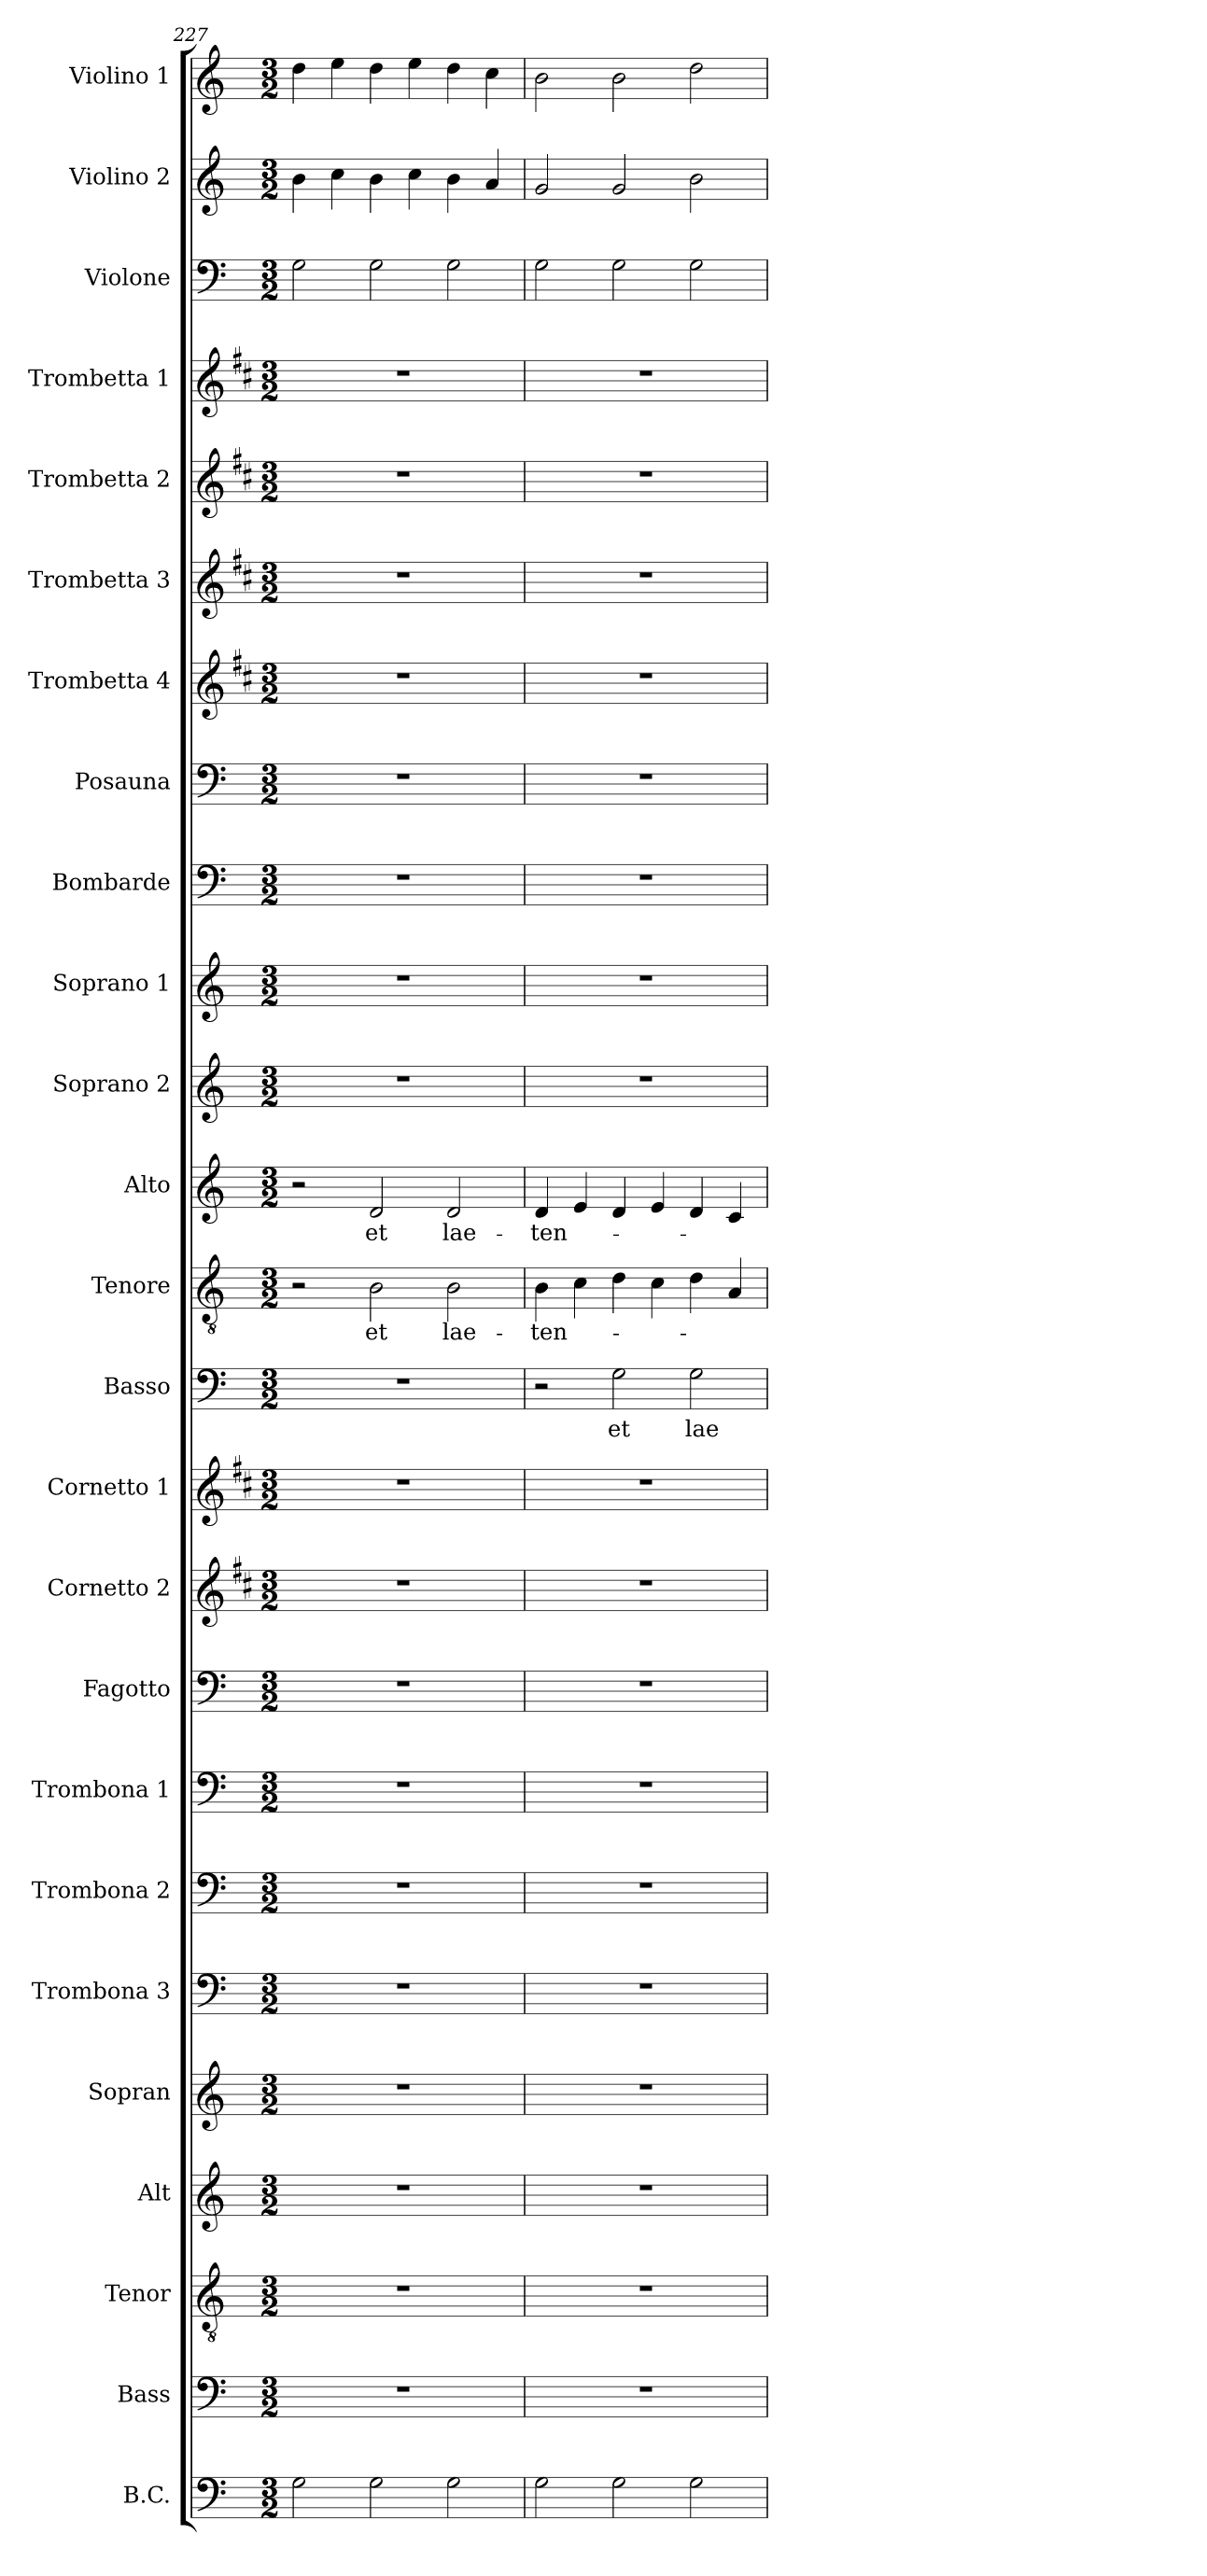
**kern	**kern	**kern	**kern	**kern	**kern	**kern	**kern	**kern	**kern	**kern	**kern	**text	**kern	**text	**kern	**text	**kern	**kern	**kern	**kern	**kern	**kern	**kern	**kern	**kern	**kern	**kern
*part25	*part24	*part23	*part22	*part21	*part20	*part19	*part18	*part17	*part16	*part15	*part14	*part14	*part13	*part13	*part12	*part12	*part11	*part10	*part9	*part8	*part7	*part6	*part5	*part4	*part3	*part2	*part1
*staff25	*staff24	*staff23	*staff22	*staff21	*staff20	*staff19	*staff18	*staff17	*staff16	*staff15	*staff14	*staff14	*staff13	*staff13	*staff12	*staff12	*staff11	*staff10	*staff9	*staff8	*staff7	*staff6	*staff5	*staff4	*staff3	*staff2	*staff1
*I"B.C.	*I"Bass	*I"Tenor	*I"Alt	*I"Sopran	*I"Trombona 3	*I"Trombona 2	*I"Trombona 1	*I"Fagotto	*I"Cornetto 2	*I"Cornetto 1	*I"Basso	*	*I"Tenore	*	*I"Alto	*	*I"Soprano 2	*I"Soprano 1	*I"Bombarde	*I"Posauna	*I"Trombetta 4	*I"Trombetta 3	*I"Trombetta 2	*I"Trombetta 1	*I"Violone	*I"Violino 2	*I"Violino 1
*I'B.C.	*I'B.	*I'T.	*I'A.	*I'S.	*I'Tbn. 2	*I'Tbn. 2	*I'Tbn. 1	*I'Fag.	*I'Cor. 2	*I'Cor. 1	*I'B.	*	*I'T.	*	*I'A.	*	*I'S.	*I'S.	*	*	*	*	*	*	*	*I'Vl. 2	*I'Vl. 1
!!LO:PB:g=z
*clefF4	*clefF4	*clefGv2	*clefG2	*clefG2	*clefF4	*clefF4	*clefF4	*clefF4	*clefG2	*clefG2	*clefF4	*	*clefGv2	*	*clefG2	*	*clefG2	*clefG2	*clefF4	*clefF4	*clefG2	*clefG2	*clefG2	*clefG2	*clefF4	*clefG2	*clefG2
*	*	*ITrd7c12	*	*	*	*	*	*	*ITrd1c2	*ITrd1c2	*	*	*ITrd7c12	*	*	*	*	*	*	*	*ITrd1c2	*ITrd1c2	*ITrd1c2	*ITrd1c2	*	*	*
*k[]	*k[]	*k[]	*k[]	*k[]	*k[]	*k[]	*k[]	*k[]	*k[]	*k[]	*k[]	*	*k[]	*	*k[]	*	*k[]	*k[]	*k[]	*k[]	*k[]	*k[]	*k[]	*k[]	*k[]	*k[]	*k[]
*C:	*C:	*C:	*C:	*C:	*C:	*C:	*C:	*C:	*C:	*C:	*C:	*	*C:	*	*C:	*	*C:	*C:	*C:	*C:	*C:	*C:	*C:	*C:	*C:	*C:	*C:
*M3/2	*M3/2	*M3/2	*M3/2	*M3/2	*M3/2	*M3/2	*M3/2	*M3/2	*M3/2	*M3/2	*M3/2	*	*M3/2	*	*M3/2	*	*M3/2	*M3/2	*M3/2	*M3/2	*M3/2	*M3/2	*M3/2	*M3/2	*M3/2	*M3/2	*M3/2
=227	=227	=227	=227	=227	=227	=227	=227	=227	=227	=227	=227	=227	=227	=227	=227	=227	=227	=227	=227	=227	=227	=227	=227	=227	=227	=227	=227
!	!LO:N:vis=1	!LO:N:vis=1	!LO:N:vis=1	!LO:N:vis=1	!LO:N:vis=1	!LO:N:vis=1	!LO:N:vis=1	!LO:N:vis=1	!LO:N:vis=1	!LO:N:vis=1	!LO:N:vis=1	!	!	!	!	!	!LO:N:vis=1	!LO:N:vis=1	!LO:N:vis=1	!LO:N:vis=1	!LO:N:vis=1	!LO:N:vis=1	!LO:N:vis=1	!LO:N:vis=1	!	!	!
2Gi\	1.r	1.r	1.r	1.r	1.r	1.r	1.r	1.r	1.r	1.r	1.r	.	2r	.	2r	.	1.r	1.r	1.r	1.r	1.r	1.r	1.r	1.r	2Gi\	4bi\	4ddi\
.	.	.	.	.	.	.	.	.	.	.	.	.	.	.	.	.	.	.	.	.	.	.	.	.	.	4cci\	4eei\
!	!	!	!	!	!	!	!	!	!	!	!	!	!	!LO:LY:b:color=#000000	!	!	!	!	!	!	!	!	!	!	!	!	!
!	!	!	!	!	!	!	!	!	!	!	!	!	!	!	!	!LO:LY:b:color=#000000	!	!	!	!	!	!	!	!	!	!	!
2Gi\	.	.	.	.	.	.	.	.	.	.	.	.	2BBi\	et	2di/	et	.	.	.	.	.	.	.	.	2Gi\	4bi\	4ddi\
.	.	.	.	.	.	.	.	.	.	.	.	.	.	.	.	.	.	.	.	.	.	.	.	.	.	4cci\	4eei\
!	!	!	!	!	!	!	!	!	!	!	!	!	!	!LO:LY:b:color=#000000	!	!	!	!	!	!	!	!	!	!	!	!	!
!	!	!	!	!	!	!	!	!	!	!	!	!	!	!	!	!LO:LY:b:color=#000000	!	!	!	!	!	!	!	!	!	!	!
2Gi\	.	.	.	.	.	.	.	.	.	.	.	.	2BBi\	lae-	2di/	lae-	.	.	.	.	.	.	.	.	2Gi\	4bi\	4ddi\
.	.	.	.	.	.	.	.	.	.	.	.	.	.	.	.	.	.	.	.	.	.	.	.	.	.	4ai/	4cci\
=228	=228	=228	=228	=228	=228	=228	=228	=228	=228	=228	=228	=228	=228	=228	=228	=228	=228	=228	=228	=228	=228	=228	=228	=228	=228	=228	=228
!	!LO:N:vis=1	!LO:N:vis=1	!LO:N:vis=1	!LO:N:vis=1	!LO:N:vis=1	!LO:N:vis=1	!LO:N:vis=1	!LO:N:vis=1	!LO:N:vis=1	!LO:N:vis=1	!	!	!	!	!	!	!	!	!	!	!	!	!	!	!	!	!
!	!	!	!	!	!	!	!	!	!	!	!	!	!	!LO:LY:b:color=#000000	!	!	!	!	!	!	!	!	!	!	!	!	!
!	!	!	!	!	!	!	!	!	!	!	!	!	!	!	!	!LO:LY:b:color=#000000	!LO:N:vis=1	!LO:N:vis=1	!LO:N:vis=1	!LO:N:vis=1	!LO:N:vis=1	!LO:N:vis=1	!LO:N:vis=1	!LO:N:vis=1	!	!	!
2Gi\	1.r	1.r	1.r	1.r	1.r	1.r	1.r	1.r	1.r	1.r	2r	.	4BBi\	-ten-	4di/	-ten-	1.r	1.r	1.r	1.r	1.r	1.r	1.r	1.r	2Gi\	2gi/	2bi\
.	.	.	.	.	.	.	.	.	.	.	.	.	4Ci\	.	4ei/	.	.	.	.	.	.	.	.	.	.	.	.
!	!	!	!	!	!	!	!	!	!	!	!	!LO:LY:b:color=#000000	!	!	!	!	!	!	!	!	!	!	!	!	!	!	!
2Gi\	.	.	.	.	.	.	.	.	.	.	2Gi\	et	4Di\	.	4di/	.	.	.	.	.	.	.	.	.	2Gi\	2gi/	2bi\
.	.	.	.	.	.	.	.	.	.	.	.	.	4Ci\	.	4ei/	.	.	.	.	.	.	.	.	.	.	.	.
!	!	!	!	!	!	!	!	!	!	!	!	!LO:LY:b:color=#000000	!	!	!	!	!	!	!	!	!	!	!	!	!	!	!
2Gi\	.	.	.	.	.	.	.	.	.	.	2Gi\	lae-	4Di\	.	4di/	.	.	.	.	.	.	.	.	.	2Gi\	2bi\	2ddi\
.	.	.	.	.	.	.	.	.	.	.	.	.	4AAi/	.	4ci/	.	.	.	.	.	.	.	.	.	.	.	.
=	=	=	=	=	=	=	=	=	=	=	=	=	=	=	=	=	=	=	=	=	=	=	=	=	=	=	=
*-	*-	*-	*-	*-	*-	*-	*-	*-	*-	*-	*-	*-	*-	*-	*-	*-	*-	*-	*-	*-	*-	*-	*-	*-	*-	*-	*-
